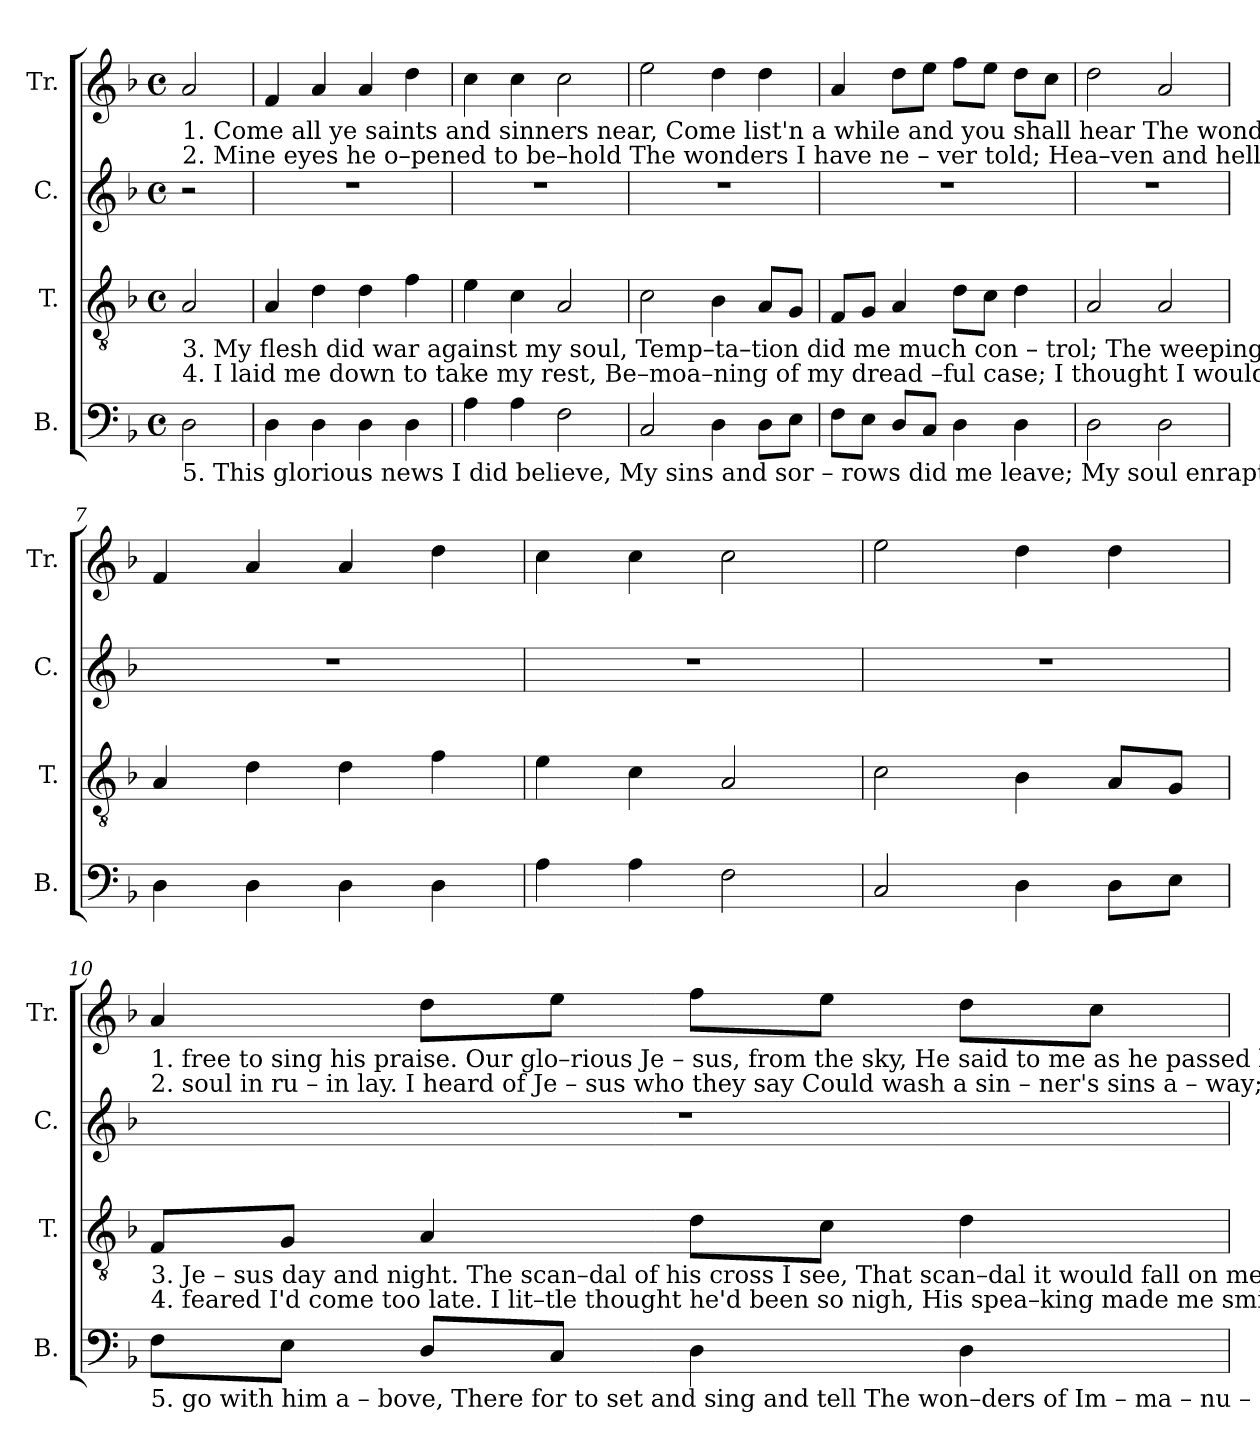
**kern	**kern	**kern	**kern
*part4	*part3	*part2	*part1
*staff4	*staff3	*staff2	*staff1
*I"B.	*I"T.	*I"C.	*I"Tr.
*I'B.	*I'T.	*I'C.	*I'Tr.
*clefF4	*clefGv2	*clefG2	*clefG2
*k[b-]	*k[b-]	*k[b-]	*k[b-]
*M4/4	*M4/4	*M4/4	*M4/4
*met(c)	*met(c)	*met(c)	*met(c)
*MM120	*MM120	*MM120	*MM120
=1	=1	=1	=1
!	!	!	!LO:TX:b:t=1. Come all ye saints and sinners near,  Come list'n  a     while   and    you    shall    hear   The  wonders  of  almighty  grace,    Which  set  me
!	!	!	!LO:TX:b:t=2. Mine eyes  he  o–pened to be–hold   The  wonders     I          have    ne  –  ver     told;   Hea–ven and  hell  I thought I saw,    And  my poor
!	!LO:TX:b:t=3. My flesh did war against my soul,  Temp–ta–tion     did    me   much  con – trol;  The weeping saints I could not slight,  Who sought their	!	!
!	!LO:TX:b:t=4.  I     laid me down to take my rest,   Be–moa–ning     of     my   dread –ful     case;    I  thought  I  would  for  mercy wait    But  then    I	!	!
!LO:TX:b:t=5. This  glorious  news  I did believe,  My   sins  and      sor  – rows   did      me    leave;  My  soul  enraptured  in  his  love,     In   hopes   to	!	!	!
2D\	2A/	2r	2a/
=2	=2	=2	=2
4D\	4A/	1r	4f/
4D\	4d\	.	4a/
4D\	4d\	.	4a/
4D\	4f\	.	4dd\
=3	=3	=3	=3
4A\	4e\	1r	4cc\
4A\	4c\	.	4cc\
2F\	2A/	.	2cc\
=4	=4	=4	=4
2C/	2c\	1r	2ee\
4D\	4B-\	.	4dd\
8D\L	8A/L	.	4dd\
8E\J	8G/J	.	.
=5	=5	=5	=5
8F\L	8F/L	1r	4a/
8E\J	8G/J	.	.
8D/L	4A/	.	8dd\L
8C/J	.	.	8ee\J
4D\	8d\L	.	8ff\L
.	8c\J	.	8ee\J
4D\	4d\	.	8dd\L
.	.	.	8cc\J
=6	=6	=6	=6
2D\	2A/	1r	2dd\
2D\	2A/	.	2a/
=7	=7	=7	=7
4D\	4A/	1r	4f/
4D\	4d\	.	4a/
4D\	4d\	.	4a/
4D\	4f\	.	4dd\
=8	=8	=8	=8
4A\	4e\	1r	4cc\
4A\	4c\	.	4cc\
2F\	2A/	.	2cc\
=9	=9	=9	=9
2C/	2c\	1r	2ee\
4D\	4B-\	.	4dd\
8D\L	8A/L	.	4dd\
8E\J	8G/J	.	.
!!LO:LB:g=z
=10	=10	=10	=10
!	!	!	!LO:TX:b:t=1. free      to      sing     his     praise.  Our  glo–rious   Je – sus,   from the sky,      He   said  to         me     as      he      passed   by,    A–wake,  a  –
!	!	!	!LO:TX:b:t=2. soul      in       ru   –   in       lay.        I      heard   of   Je – sus    who they say  Could  wash  a       sin – ner's   sins     a   –   way;    How  to  find
!	!LO:TX:b:t=3. Je   –  sus      day    and     night.  The  scan–dal    of    his    cross    I    see,     That   scan–dal     it    would   fall     on      me;     But   still     I	!	!
!	!LO:TX:b:t=4. feared  I'd    come  too       late.     I   lit–tle thought he'd    been  so  nigh,      His   spea–king  made  me   smile  and     cry&colon;     He   said,   I'm	!	!
!LO:TX:b:t=5.  go     with   him     a   –    bove,  There  for   to   set   and    sing  and  tell      The  won–ders     of     Im  – ma  –  nu    –  el,   While  we  shall	!	!	!
8F\L	8F/L	1r	4a/
8E\J	8G/J	.	.
8D/L	4A/	.	8dd\L
8C/J	.	.	8ee\J
4D\	8d\L	.	8ff\L
.	8c\J	.	8ee\J
4D\	4d\	.	8dd\L
.	.	.	8cc\J
=	=	=	=
*-	*-	*-	*-
